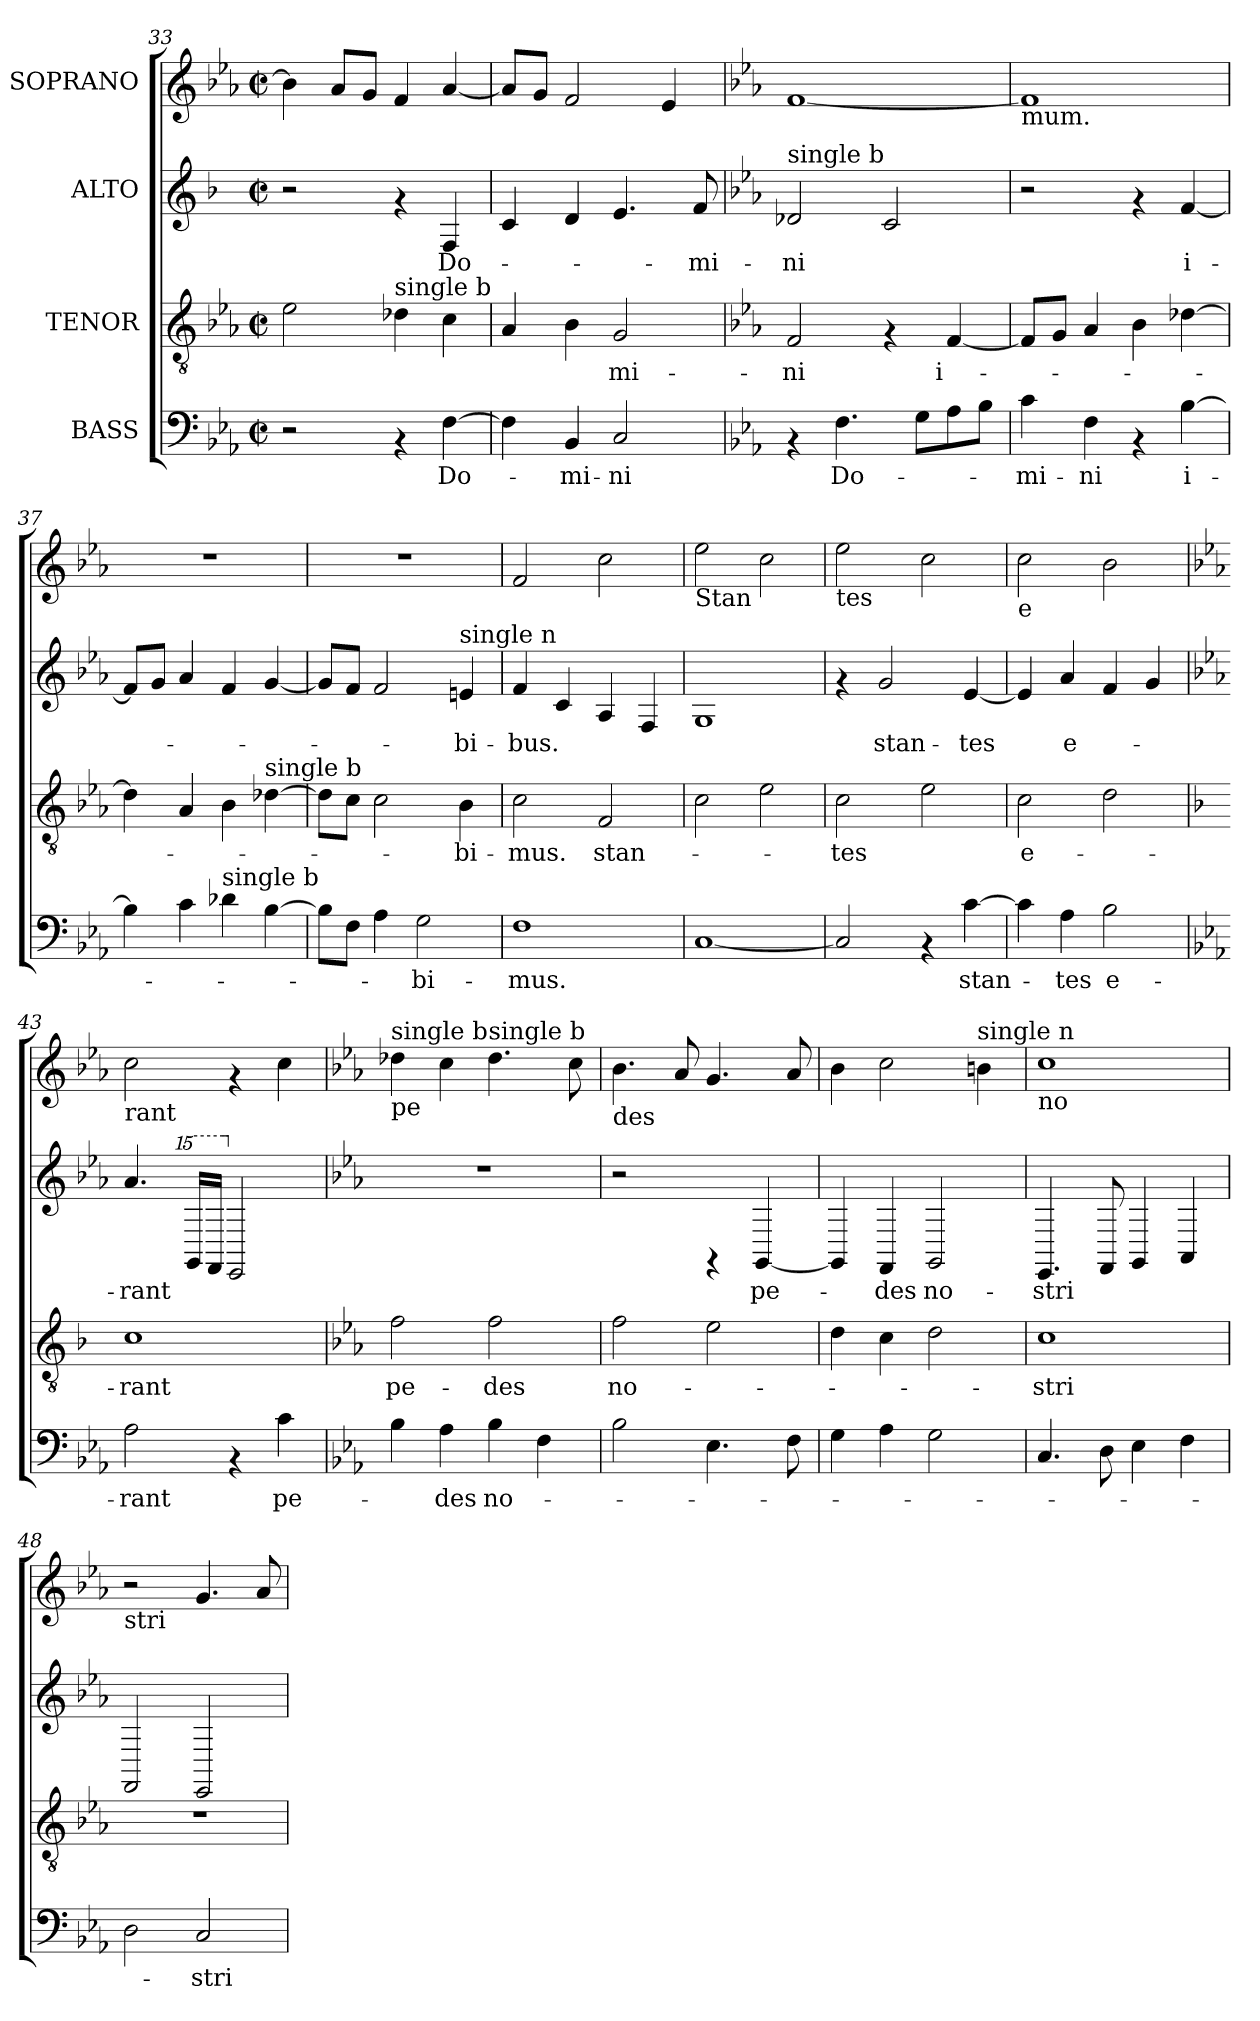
**kern	**text	**kern	**text	**kern	**text	**kern
*part4	*part4	*part3	*part3	*part2	*part2	*part1
*staff4	*staff4	*staff3	*staff3	*staff2	*staff2	*staff1
*I"BASS	*	*I"TENOR	*	*I"ALTO	*	*I"SOPRANO
*clefF4	*	*clefGv2	*	*clefG2	*	*clefG2
*k[b-e-a-]	*	*k[b-e-a-]	*	*k[b-]	*	*k[b-e-a-]
*E-:	*	*E-:	*	*F:	*	*E-:
*M2/2	*	*M2/2	*	*M2/2	*	*M2/2
*met(c|)	*	*met(c|)	*	*met(c|)	*	*met(c|)
=33	=33	=33	=33	=33	=33	=33
2r	.	2e-\	.	2r	.	4b-\]
.	.	.	.	.	.	8a-/L
.	.	.	.	.	.	8g/J
!	!	!LO:TX:a:t=single b	!	!	!	!
4rAA	.	4d-\	.	4rf	.	4f/
!	!LO:LY:b	!	!	!	!LO:LY:b	!
[>4F\	Do-	4c\	.	4F/	Do-	[<4a-/
=34	=34	=34	=34	=34	=34	=34
4F\]	.	4A-/	.	4c/	.	8a-/L]
.	.	.	.	.	.	8g/J
!	!LO:LY:b	!	!	!	!	!
4BB-/	-mi-	4B-\	.	4d/	.	2f/
!	!LO:LY:b	!	!LO:LY:b	!	!	!
2C/	-ni	2G/	-mi-	4.e/	.	.
.	.	.	.	.	.	4e-/
!	!	!	!	!	!LO:LY:b	!
.	.	.	.	8f/	-mi-	.
!!LO:PB:g=z
=35	=35	=35	=35	=35	=35	=35
*	*	*	*	*k[b-e-a-]	*	*
*	*	*	*	*E-:	*	*
!	!	!	!	!LO:TX:a:t=single b	!	!
!	!	!	!LO:LY:b	!	!LO:LY:b	!
4rAA	.	2F/	-ni	2d-/	-ni	[<1f
!	!LO:LY:b	!	!	!	!	!
4.F\	Do-	.	.	.	.	.
.	.	4rF	.	2c/	.	.
8G\L	.	.	.	.	.	.
!	!	!	!LO:LY:b	!	!	!
8A-\	.	[<4F/	i-	.	.	.
8B-\J	.	.	.	.	.	.
=36	=36	=36	=36	=36	=36	=36
!	!	!	!	!	!	!LO:TX:b:t=mum.
!	!LO:LY:b	!	!	!	!	!
4c\	-mi-	8F/L]	.	2r	.	1f]
.	.	8G/J	.	.	.	.
!	!LO:LY:b	!	!	!	!	!
4F\	-ni	4A-/	.	.	.	.
4rAA	.	4B-\	.	4rf	.	.
!	!LO:LY:b	!	!	!	!LO:LY:b	!
[>4B-\	i-	[>4d-X\	.	[<4f/	i-	.
=37	=37	=37	=37	=37	=37	=37
4B-\]	.	4d-\]	.	8f/L]	.	1r
.	.	.	.	8g/J	.	.
4c\	.	4A-/	.	4a-/	.	.
!LO:TX:a:t=single b	!	!	!	!	!	!
4d-\	.	4B-\	.	4f/	.	.
!	!	!LO:TX:a:t=single b	!	!	!	!
[>4B-\	.	[>4d-\	.	[<4g/	.	.
=38	=38	=38	=38	=38	=38	=38
8B-\L]	.	8d-\L]	.	8g/L]	.	1r
8F\J	.	8c\J	.	8f/J	.	.
4A-\	.	2c\	.	2f/	.	.
!	!LO:LY:b	!	!	!	!	!
2G\	-bi-	.	.	.	.	.
!	!	!	!	!LO:TX:a:t=single n	!	!
!	!	!	!LO:LY:b	!	!LO:LY:b	!
.	.	4B-\	-bi-	4e/	-bi-	.
=39	=39	=39	=39	=39	=39	=39
!	!LO:LY:b	!	!LO:LY:b	!	!LO:LY:b	!
1F	-mus.	2c\	-mus.	4f/	-bus.	2f/
.	.	.	.	4c/	.	.
!	!	!	!LO:LY:b	!	!	!
.	.	2F/	stan-	4A-/	.	2cc\
.	.	.	.	4F/	.	.
=40	=40	=40	=40	=40	=40	=40
!	!	!	!	!	!	!LO:TX:b:t=Stan
[<1C	.	2c\	.	1G	.	2ee-\
.	.	2e-\	.	.	.	2cc\
=41	=41	=41	=41	=41	=41	=41
!	!	!	!	!	!	!LO:TX:b:t=tes
!	!	!	!LO:LY:b	!	!	!
2C/]	.	2c\	-tes	4rf	.	2ee-\
!	!	!	!	!	!LO:LY:b	!
.	.	.	.	2g/	stan-	.
4rAA	.	2e-\	.	.	.	2cc\
!	!LO:LY:b	!	!	!	!LO:LY:b	!
[>4c\	stan-	.	.	[<4e-/	-tes	.
=42	=42	=42	=42	=42	=42	=42
!	!	!	!	!	!	!LO:TX:b:t=e
!	!	!	!LO:LY:b	!	!	!
4c\]	.	2c\	e-	4e-/]	.	2cc\
!	!LO:LY:b	!	!	!	!LO:LY:b	!
4A-\	-tes	.	.	4a-/	e-	.
!	!LO:LY:b	!	!	!	!	!
2B-\	e-	2d\	.	4f/	.	2b-\
.	.	.	.	4g/	.	.
=43	=43	=43	=43	=43	=43	=43
*	*	*k[b-]	*	*	*	*
*	*	*F:	*	*	*	*
!	!	!	!	!	!	!LO:TX:b:t=rant
!	!LO:LY:b	!	!LO:LY:b	!	!LO:LY:b	!
2A-\	-rant	1c	-rant	4.a-/	-rant	2cc\
*	*	*	*	*15ma	*	*
.	.	.	.	16g/LL	.	.
.	.	.	.	16f/JJ	.	.
*	*	*	*	*X15ma	*	*
4rAA	.	.	.	2EE-/	.	4rf
!	!LO:LY:b	!	!	!	!	!
4c\	pe-	.	.	.	.	4cc\
!!LO:PB:g=z
=44	=44	=44	=44	=44	=44	=44
*	*	*k[b-e-a-]	*	*	*	*
*	*	*E-:	*	*	*	*
!	!	!	!	!	!	!LO:TX:b:t=pe
!	!	!	!	!	!	!LO:TX:a:t=single b
!	!	!	!LO:LY:b	!	!	!
4B-\	.	2f\	pe-	1r	.	4dd-\
!	!LO:LY:b	!	!	!	!	!
4A-\	-des	.	.	.	.	4cc\
!	!	!	!	!	!	!LO:TX:a:t=single b
!	!LO:LY:b	!	!LO:LY:b	!	!	!
4B-\	no-	2f\	-des	.	.	4.dd-\
4F\	.	.	.	.	.	.
.	.	.	.	.	.	8cc\
=45	=45	=45	=45	=45	=45	=45
!	!	!	!	!	!	!LO:TX:b:t=des
!	!	!	!LO:LY:b	!	!	!
2B-\	.	2f\	no-	2r	.	4.b-\
.	.	.	.	.	.	8a-/
4.E-\	.	2e-\	.	4rFF	.	4.g/
!	!	!	!	!	!LO:LY:b	!
.	.	.	.	[<4GG/	pe-	.
8F\	.	.	.	.	.	8a-/
=46	=46	=46	=46	=46	=46	=46
4G\	.	4d\	.	4GG/]	.	4b-\
!	!	!	!	!	!LO:LY:b	!
4A-\	.	4c\	.	4FF/	-des	2cc\
!	!	!	!	!	!LO:LY:b	!
2G\	.	2d\	.	2GG/	no-	.
!	!	!	!	!	!	!LO:TX:a:t=single n
.	.	.	.	.	.	4b\
=47	=47	=47	=47	=47	=47	=47
!	!	!	!	!	!	!LO:TX:b:t=no
!	!	!	!LO:LY:b	!	!LO:LY:b	!
4.C/	.	1c	-stri	4.EE-/	-stri	1cc
8D\	.	.	.	8FF/	.	.
4E-\	.	.	.	4GG/	.	.
4F\	.	.	.	4AA-/	.	.
=48	=48	=48	=48	=48	=48	=48
!	!	!	!	!	!	!LO:TX:b:t=stri
2D\	.	1r	.	2FF/	.	2r
!	!LO:LY:b	!	!	!	!	!
2C/	-stri	.	.	2EE-/	.	4.g/
.	.	.	.	.	.	8a-/
=	=	=	=	=	=	=
*-	*-	*-	*-	*-	*-	*-
